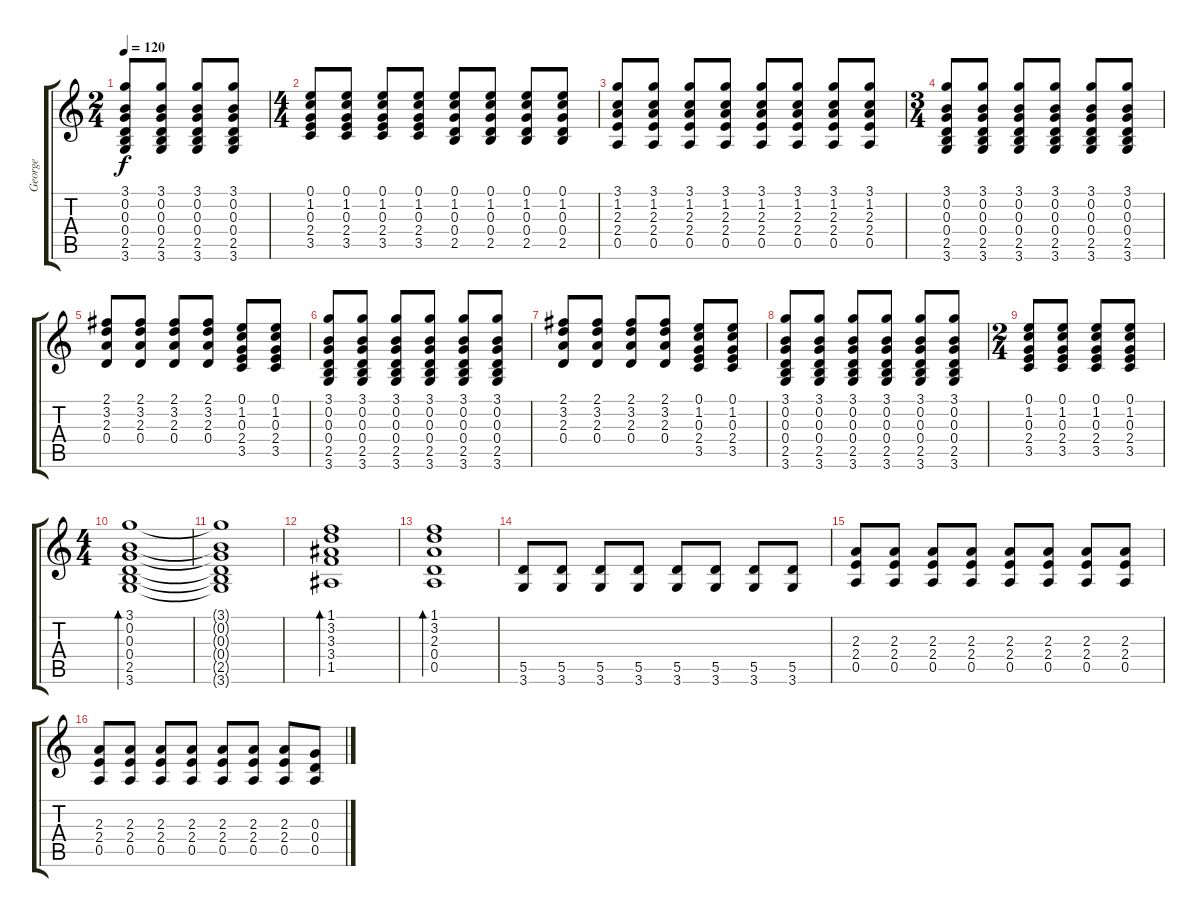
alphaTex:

\track ("George" "George") {instrument acousticguitarsteel}
\staff {score tabs}
\tuning (E4 B3 G3 D3 A2 E2) {hide}
\ts (2 4)
\tempo 120
\clef g2
\ks c
(3.1 0.2 0.3 0.4 2.5 3.6).8{dy f} (3.1 0.2 0.3 0.4 2.5 3.6).8 (3.1 0.2 0.3 0.4 2.5 3.6).8 (3.1 0.2 0.3 0.4 2.5 3.6).8 |
\ts (4 4)
(0.1 1.2 0.3 2.4 3.5).8 (0.1 1.2 0.3 2.4 3.5).8 (0.1 1.2 0.3 2.4 3.5).8 (0.1 1.2 0.3 2.4 3.5).8 (0.1 1.2 0.3 0.4 2.5).8 (0.1 1.2 0.3 0.4 2.5).8 (0.1 1.2 0.3 0.4 2.5).8 (0.1 1.2 0.3 0.4 2.5).8 |
(3.1 1.2 2.3 2.4 0.5).8 (3.1 1.2 2.3 2.4 0.5).8 (3.1 1.2 2.3 2.4 0.5).8 (3.1 1.2 2.3 2.4 0.5).8 (3.1 1.2 2.3 2.4 0.5).8 (3.1 1.2 2.3 2.4 0.5).8 (3.1 1.2 2.3 2.4 0.5).8 (3.1 1.2 2.3 2.4 0.5).8 |
\ts (3 4)
(3.1 0.2 0.3 0.4 2.5 3.6).8 (3.1 0.2 0.3 0.4 2.5 3.6).8 (3.1 0.2 0.3 0.4 2.5 3.6).8 (3.1 0.2 0.3 0.4 2.5 3.6).8 (3.1 0.2 0.3 0.4 2.5 3.6).8 (3.1 0.2 0.3 0.4 2.5 3.6).8 |
(2.1 3.2 2.3 0.4).8 (2.1 3.2 2.3 0.4).8 (2.1 3.2 2.3 0.4).8 (2.1 3.2 2.3 0.4).8 (0.1 1.2 0.3 2.4 3.5).8 (0.1 1.2 0.3 2.4 3.5).8 |
(3.1 0.2 0.3 0.4 2.5 3.6).8 (3.1 0.2 0.3 0.4 2.5 3.6).8 (3.1 0.2 0.3 0.4 2.5 3.6).8 (3.1 0.2 0.3 0.4 2.5 3.6).8 (3.1 0.2 0.3 0.4 2.5 3.6).8 (3.1 0.2 0.3 0.4 2.5 3.6).8 |
(2.1 3.2 2.3 0.4).8 (2.1 3.2 2.3 0.4).8 (2.1 3.2 2.3 0.4).8 (2.1 3.2 2.3 0.4).8 (0.1 1.2 0.3 2.4 3.5).8 (0.1 1.2 0.3 2.4 3.5).8 |
(3.1 0.2 0.3 0.4 2.5 3.6).8 (3.1 0.2 0.3 0.4 2.5 3.6).8 (3.1 0.2 0.3 0.4 2.5 3.6).8 (3.1 0.2 0.3 0.4 2.5 3.6).8 (3.1 0.2 0.3 0.4 2.5 3.6).8 (3.1 0.2 0.3 0.4 2.5 3.6).8 |
\ts (2 4)
(0.1 1.2 0.3 2.4 3.5).8 (0.1 1.2 0.3 2.4 3.5).8 (0.1 1.2 0.3 2.4 3.5).8 (0.1 1.2 0.3 2.4 3.5).8 |
\ts (4 4)
(3.1 0.2 0.3 0.4 2.5 3.6).1{bd 120} |
(3.1{t} 0.2{t} 0.3{t} 0.4{t} 2.5{t} 3.6{t}).1 |
(1.1 3.2 3.3 3.4 1.5).1{bd 120 volume 10} |
(1.1 3.2 2.3 0.4 0.5).1{bd 240} |
(5.5 3.6).8{volume 12} (5.5 3.6).8 (5.5 3.6).8 (5.5 3.6).8 (5.5 3.6).8 (5.5 3.6).8 (5.5 3.6).8 (5.5 3.6).8 |
(2.3 2.4 0.5).8 (2.3 2.4 0.5).8 (2.3 2.4 0.5).8 (2.3 2.4 0.5).8 (2.3 2.4 0.5).8 (2.3 2.4 0.5).8 (2.3 2.4 0.5).8 (2.3 2.4 0.5).8 |
(2.3 2.4 0.5).8 (2.3 2.4 0.5).8 (2.3 2.4 0.5).8 (2.3 2.4 0.5).8 (2.3 2.4 0.5).8 (2.3 2.4 0.5).8 (2.3 2.4 0.5).8 (0.3 0.4 0.5).8
